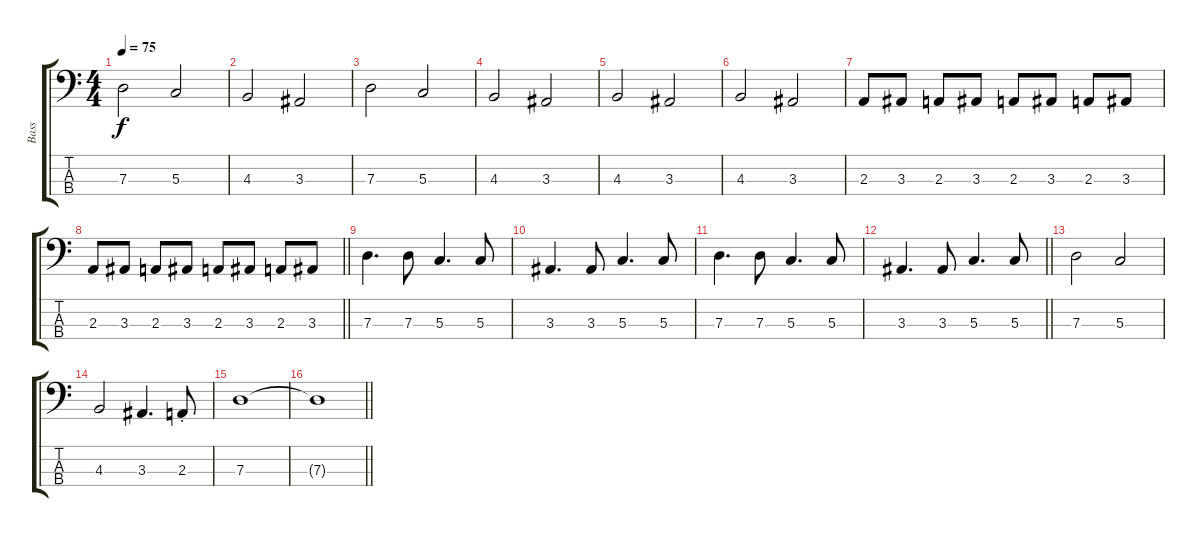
\track ("Bass" "Bass") {instrument electricbassfinger}
\staff {score tabs}
\tuning (F2 C2 G1 D1) {hide}
\ts (4 4)
\tempo 75
\clef f4
\ks c
7.3.2{dy f} 5.3.2 |
4.3.2 3.3.2 |
7.3.2 5.3.2 |
4.3.2 3.3.2 |
4.3.2 3.3.2 |
4.3.2 3.3.2 |
2.3.8 3.3.8 2.3.8 3.3.8 2.3.8 3.3.8 2.3.8 3.3.8 |
\barLineRight lightlight
2.3.8 3.3.8 2.3.8 3.3.8 2.3.8 3.3.8 2.3.8 3.3.8 |
7.3.4{d} 7.3.8 5.3.4{d} 5.3.8 |
3.3.4{d} 3.3.8 5.3.4{d} 5.3.8 |
7.3.4{d} 7.3.8 5.3.4{d} 5.3.8 |
\barLineRight lightlight
3.3.4{d} 3.3.8 5.3.4{d} 5.3.8 |
7.3.2 5.3.2 |
4.3.2 3.3.4{d} 2.3{st}.8 |
7.3.1 |
\barLineRight lightlight
7.3{t}.1
